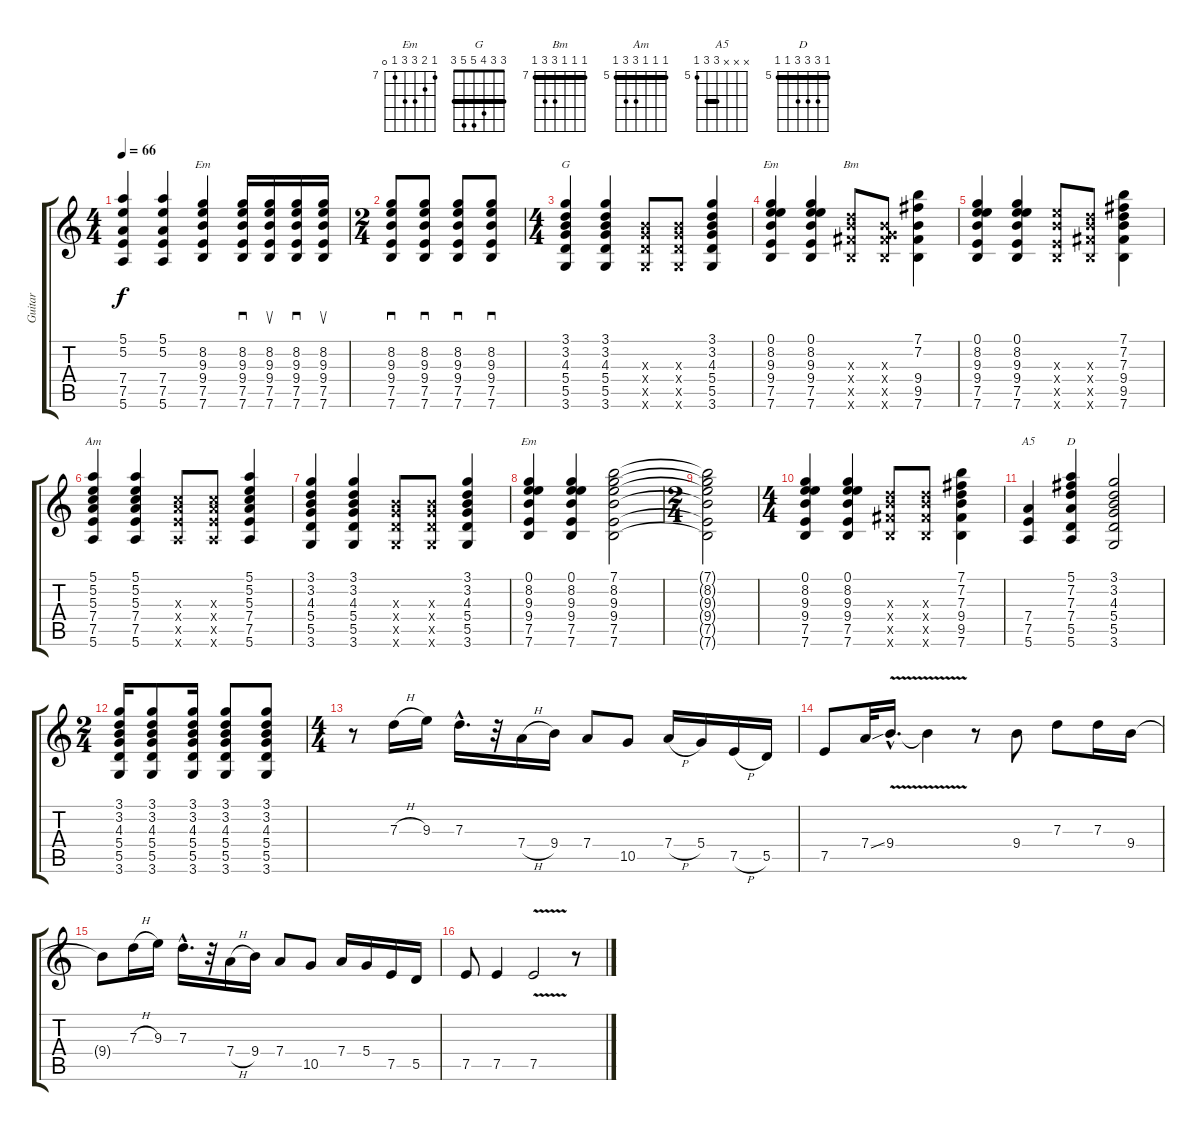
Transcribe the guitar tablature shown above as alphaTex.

\track ("Guitar" "Guitar") {instrument overdrivenguitar}
\staff {score tabs}
\tuning (E4 B3 G3 D3 A2 E2) {hide}
\chord ("Em" x 8 9 9 7 7) {firstfret 7 barre 7}
\chord ("G" 3 3 4 5 5 3) {barre 3}
\chord ("Em" 0 8 9 9 7 7) {firstfret 7}
\chord ("Bm" 7 7 7 9 9 7) {firstfret 7 barre 7}
\chord ("Am" 5 5 5 7 7 5) {firstfret 5 barre 5}
\chord ("Em" 7 8 9 9 7 0) {firstfret 7}
\chord ("A5" x x x 7 7 5) {firstfret 5 barre 7}
\chord ("D" 5 7 7 7 5 5) {firstfret 5 barre 5}
\ts (4 4)
\tempo 66
\clef g2
\ks c
(5.1 5.2 7.4 7.5 5.6).4{dy f} (5.1 5.2 7.4 7.5 5.6).4 (8.2 9.3 9.4 7.5 7.6).4{ch "Em"} (8.2 9.3 9.4 7.5 7.6).16{sd} (8.2 9.3 9.4 7.5 7.6).16{su} (8.2 9.3 9.4 7.5 7.6).16{sd} (8.2 9.3 9.4 7.5 7.6).16{su} |
\ts (2 4)
(8.2 9.3 9.4 7.5 7.6).8{sd} (8.2 9.3 9.4 7.5 7.6).8{sd} (8.2 9.3 9.4 7.5 7.6).8{sd} (8.2 9.3 9.4 7.5 7.6).8{sd} |
\ts (4 4)
(3.1 3.2 4.3 5.4 5.5 3.6).4{ch "G"} (3.1 3.2 4.3 5.4 5.5 3.6).4 (4.3{x} 5.4{x} 5.5{x} 3.6{x}).8 (4.3{x} 5.4{x} 5.5{x} 3.6{x}).8 (3.1 3.2 4.3 5.4 5.5 3.6).4 |
(0.1 8.2 9.3 9.4 7.5 7.6).4{ch "Em"} (0.1 8.2 9.3 9.4 7.5 7.6).4 (7.3{x} 9.4{x} 9.5{x} 7.6{x}).8{ch "Bm"} (0.3{x} 9.4{x} 9.5{x} 7.6{x}).8 (7.1 7.2 9.4 9.5 7.6).4 |
(0.1 8.2 9.3 9.4 7.5 7.6).4 (0.1 8.2 9.3 9.4 7.5 7.6).4 (9.3{x} 9.4{x} 7.5{x} 7.6{x}).8 (7.3{x} 9.4{x} 9.5{x} 7.6{x}).8 (7.1 7.2 7.3 9.4 9.5 7.6).4 |
(5.1 5.2 5.3 7.4 7.5 5.6).4{ch "Am"} (5.1 5.2 5.3 7.4 7.5 5.6).4 (5.3{x} 7.4{x} 7.5{x} 5.6{x}).8 (5.3{x} 7.4{x} 7.5{x} 5.6{x}).8 (5.1 5.2 5.3 7.4 7.5 5.6).4 |
(3.1 3.2 4.3 5.4 5.5 3.6).4 (3.1 3.2 4.3 5.4 5.5 3.6).4 (4.3{x} 5.4{x} 5.5{x} 3.6{x}).8 (4.3{x} 5.4{x} 5.5{x} 3.6{x}).8 (3.1 3.2 4.3 5.4 5.5 3.6).4 |
(0.1 8.2 9.3 9.4 7.5 7.6).4{ch "Em"} (0.1 8.2 9.3 9.4 7.5 7.6).4 (7.1 8.2 9.3 9.4 7.5 7.6).2 |
\ts (2 4)
(7.1{t} 8.2{t} 9.3{t} 9.4{t} 7.5{t} 7.6{t}).2 |
\ts (4 4)
(0.1 8.2 9.3 9.4 7.5 7.6).4 (0.1 8.2 9.3 9.4 7.5 7.6).4 (7.3{x} 9.4{x} 9.5{x} 7.6{x}).8 (7.3{x} 9.4{x} 9.5{x} 7.6{x}).8 (7.1 7.2 7.3 9.4 9.5 7.6).4 |
(7.4 7.5 5.6).4{ch "A5"} (5.1 7.2 7.3 7.4 5.5 5.6).4{ch "D"} (3.1 3.2 4.3 5.4 5.5 3.6).2 |
\ts (2 4)
(3.1 3.2 4.3 5.4 5.5 3.6).16 (3.1 3.2 4.3 5.4 5.5 3.6).8 (3.1 3.2 4.3 5.4 5.5 3.6).16 (3.1 3.2 4.3 5.4 5.5 3.6).8 (3.1 3.2 4.3 5.4 5.5 3.6).8 |
\ts (4 4)
r.8 7.3{h}.16 9.3.16 7.3{hac}.16{d} r.32 7.4{h}.16 9.4.16 7.4.8 10.5.8 7.4{h}.16 5.4.16 7.5{h}.16 5.5.16 |
7.5.8 7.4{ss}.32 9.4{v hac}.16{d} 9.4{t}.4 r.8 9.4.8 7.3.8 7.3.16 9.4.16 |
9.4{t}.8 7.3{h}.16 9.3.16 7.3{hac}.16{d} r.32 7.4{h}.16 9.4.16 7.4.8 10.5.8 7.4.16 5.4.16 7.5.16 5.5.16 |
7.5.8 7.5.4 7.5{v}.2 r.8
